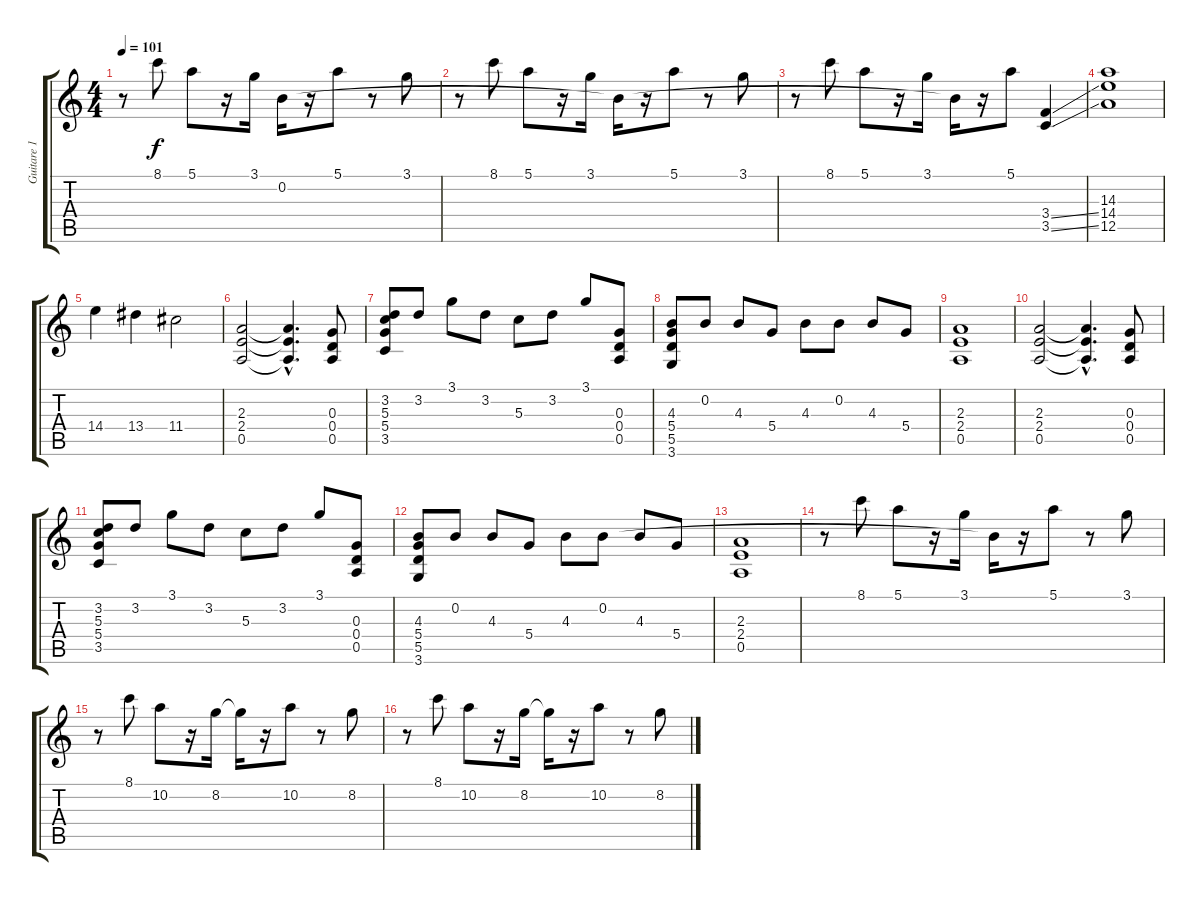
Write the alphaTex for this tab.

\track ("Guitare 1" "Guitare 1") {instrument electricguitarclean}
\staff {score tabs}
\tuning (E4 B3 G3 D3 A2 E2) {hide}
\ts (4 4)
\tempo 101
\clef g2
\ks c
r.8{dy f} 8.1.8 5.1.8 r.16 3.1.16 0.2{t}.16 r.16 5.1.8 r.8 3.1.8 |
r.8 8.1.8 5.1.8 r.16 3.1.16 0.2{t}.16 r.16 5.1.8 r.8 3.1.8 |
r.8 8.1.8 5.1.8 r.16 3.1.16 0.2{t}.16 r.16 5.1.8 (3.4{ss} 3.5{ss}).4 |
(14.3 14.4 12.5).1 |
14.4.4 13.4.4 11.4.2 |
(2.3 2.4 0.5).2 (2.3{hac t} 2.4{hac t} 0.5{hac t}).4{d} (0.3 0.4 0.5).8 |
(3.2 5.3 5.4 3.5).8 3.2.8 3.1.8 3.2.8 5.3.8 3.2.8 3.1.8 (0.3 0.4 0.5).8 |
(4.3 5.4 5.5 3.6).8 0.2.8 4.3.8 5.4.8 4.3.8 0.2.8 4.3.8 5.4.8 |
(2.3 2.4 0.5).1 |
(2.3 2.4 0.5).2 (2.3{hac t} 2.4{hac t} 0.5{hac t}).4{d} (0.3 0.4 0.5).8 |
(3.2 5.3 5.4 3.5).8 3.2.8 3.1.8 3.2.8 5.3.8 3.2.8 3.1.8 (0.3 0.4 0.5).8 |
(4.3 5.4 5.5 3.6).8 0.2.8 4.3.8 5.4.8 4.3.8 0.2.8 4.3.8 5.4.8 |
(2.3 2.4 0.5).1 |
r.8 8.1.8 5.1.8 r.16 3.1.16 0.2{t}.16 r.16 5.1.8 r.8 3.1.8 |
r.8 8.1.8 10.2.8 r.16 8.2.16 8.2{t}.16 r.16 10.2.8 r.8 8.2.8 |
r.8 8.1.8 10.2.8 r.16 8.2.16 8.2{t}.16 r.16 10.2.8 r.8 8.2.8
